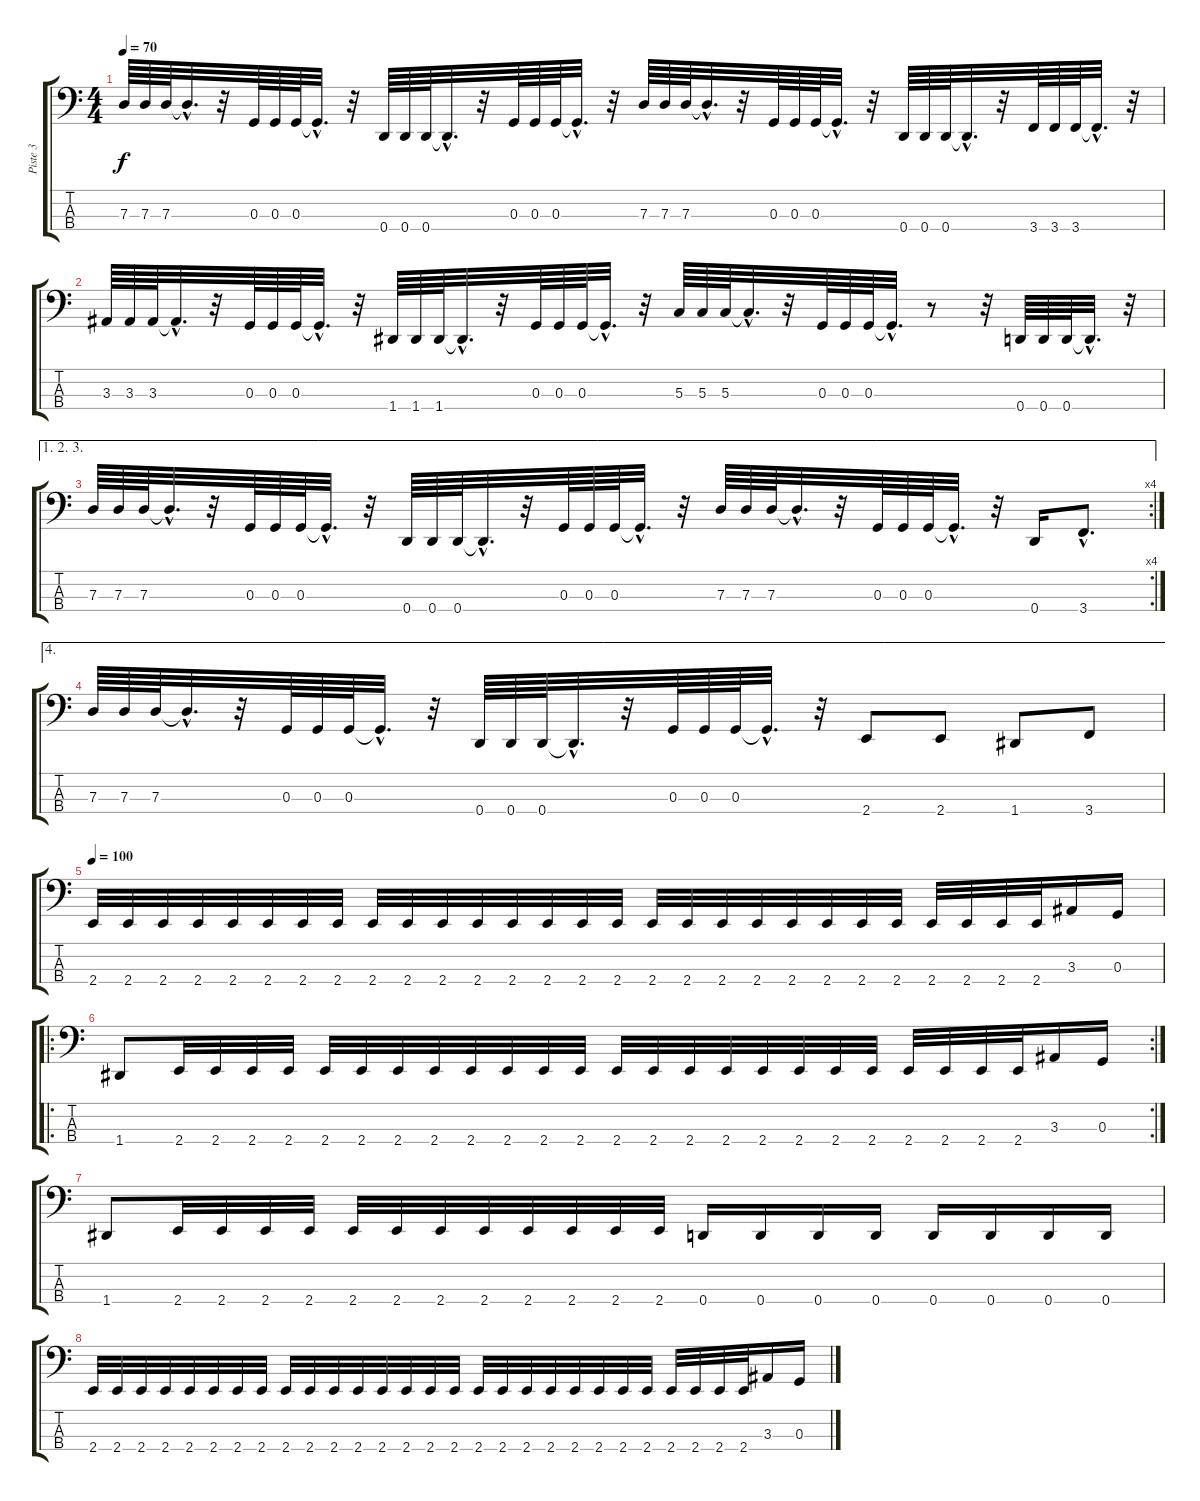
\track ("Piste 3" "Piste 3") {instrument electricbasspick}
\staff {score tabs}
\tuning (F2 C2 G1 D1) {hide}
\ts (4 4)
\tempo 70
\clef f4
\ks c
7.3.64{dy f} 7.3.64 7.3.64 7.3{hac t}.32{d} r.32 0.3.64 0.3.64 0.3.64 0.3{hac t}.32{d} r.32 0.4.64 0.4.64 0.4.64 0.4{hac t}.32{d} r.32 0.3.64 0.3.64 0.3.64 0.3{hac t}.32{d} r.32 7.3.64 7.3.64 7.3.64 7.3{hac t}.32{d} r.32 0.3.64 0.3.64 0.3.64 0.3{hac t}.32{d} r.32 0.4.64 0.4.64 0.4.64 0.4{hac t}.32{d} r.32 3.4.64 3.4.64 3.4.64 3.4{hac t}.32{d} r.32 |
3.3.64 3.3.64 3.3.64 3.3{hac t}.32{d} r.32 0.3.64 0.3.64 0.3.64 0.3{hac t}.32{d} r.32 1.4.64 1.4.64 1.4.64 1.4{hac t}.32{d} r.32 0.3.64 0.3.64 0.3.64 0.3{hac t}.32{d} r.32 5.3.64 5.3.64 5.3.64 5.3{hac t}.32{d} r.32 0.3.64 0.3.64 0.3.64 0.3{hac t}.32{d} r.8 r.32 0.4.64 0.4.64 0.4.64 0.4{hac t}.32{d} r.32 |
\ae (1 2 3)
\rc 4
7.3.64 7.3.64 7.3.64 7.3{hac t}.32{d} r.32 0.3.64 0.3.64 0.3.64 0.3{hac t}.32{d} r.32 0.4.64 0.4.64 0.4.64 0.4{hac t}.32{d} r.32 0.3.64 0.3.64 0.3.64 0.3{hac t}.32{d} r.32 7.3.64 7.3.64 7.3.64 7.3{hac t}.32{d} r.32 0.3.64 0.3.64 0.3.64 0.3{hac t}.32{d} r.32 0.4.16 3.4{hac}.8{d} |
\ae 4
7.3.64 7.3.64 7.3.64 7.3{hac t}.32{d} r.32 0.3.64 0.3.64 0.3.64 0.3{hac t}.32{d} r.32 0.4.64 0.4.64 0.4.64 0.4{hac t}.32{d} r.32 0.3.64 0.3.64 0.3.64 0.3{hac t}.32{d} r.32 2.4.8 2.4.8 1.4.8 3.4.8 |
\tempo 100
2.4.32 2.4.32 2.4.32 2.4.32 2.4.32 2.4.32 2.4.32 2.4.32 2.4.32 2.4.32 2.4.32 2.4.32 2.4.32 2.4.32 2.4.32 2.4.32 2.4.32 2.4.32 2.4.32 2.4.32 2.4.32 2.4.32 2.4.32 2.4.32 2.4.32 2.4.32 2.4.32 2.4.32 3.3.16 0.3.16 |
\ro
\rc 2
1.4.8 2.4.32 2.4.32 2.4.32 2.4.32 2.4.32 2.4.32 2.4.32 2.4.32 2.4.32 2.4.32 2.4.32 2.4.32 2.4.32 2.4.32 2.4.32 2.4.32 2.4.32 2.4.32 2.4.32 2.4.32 2.4.32 2.4.32 2.4.32 2.4.32 3.3.16 0.3.16 |
1.4.8 2.4.32 2.4.32 2.4.32 2.4.32 2.4.32 2.4.32 2.4.32 2.4.32 2.4.32 2.4.32 2.4.32 2.4.32 0.4.16 0.4.16 0.4.16 0.4.16 0.4.16 0.4.16 0.4.16 0.4.16 |
2.4.32 2.4.32 2.4.32 2.4.32 2.4.32 2.4.32 2.4.32 2.4.32 2.4.32 2.4.32 2.4.32 2.4.32 2.4.32 2.4.32 2.4.32 2.4.32 2.4.32 2.4.32 2.4.32 2.4.32 2.4.32 2.4.32 2.4.32 2.4.32 2.4.32 2.4.32 2.4.32 2.4.32 3.3.16 0.3.16
